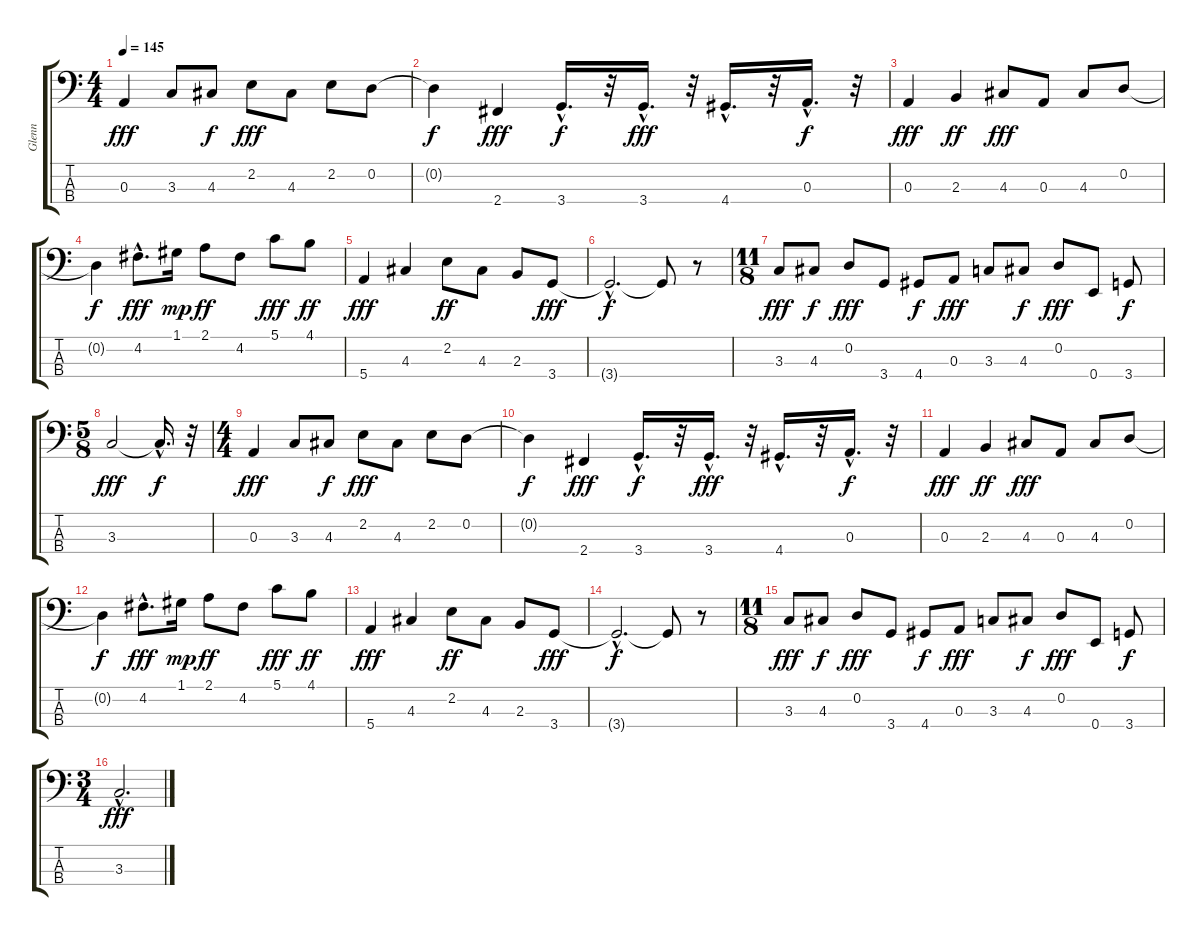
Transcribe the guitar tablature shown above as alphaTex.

\track ("Glenn" "Glenn") {instrument electricbassfinger}
\staff {score tabs}
\tuning (G2 D2 A1 E1) {hide}
\ts (4 4)
\tempo 145
\clef f4
\ks c
0.3.4{dy fff} 3.3.8 4.3.8{dy f} 2.2.8{dy fff} 4.3.8 2.2.8 0.2.8 |
0.2{t}.4{dy f} 2.4.4{dy fff} 3.4{hac}.16{d dy f} r.32 3.4{hac}.16{d dy fff} r.32 4.4{hac}.16{d} r.32 0.3{hac}.16{d dy f} r.32 |
0.3.4{dy fff} 2.3.4{dy ff} 4.3.8{dy fff} 0.3.8 4.3.8 0.2.8 |
0.2{t}.4{dy f} 4.2{hac}.8{d dy fff} 1.1.16{dy mp} 2.1.8{dy ff} 4.2.8 5.1.8{dy fff} 4.1.8{dy ff} |
5.4.4{dy fff} 4.3.4 2.2.8{dy ff} 4.3.8 2.3.8 3.4.8{dy fff} |
3.4{hac t}.2{d dy f} 3.4{t}.8 r.8 |
\ts (11 8)
3.3.8{dy fff} 4.3.8{dy f} 0.2.8{dy fff} 3.4.8 4.4.8{dy f} 0.3.8{dy fff} 3.3.8 4.3.8{dy f} 0.2.8{dy fff} 0.4.8 3.4.8{dy f} |
\ts (5 8)
3.3.2{dy fff} 3.3{hac t}.16{d dy f} r.32 |
\ts (4 4)
0.3.4{dy fff} 3.3.8 4.3.8{dy f} 2.2.8{dy fff} 4.3.8 2.2.8 0.2.8 |
0.2{t}.4{dy f} 2.4.4{dy fff} 3.4{hac}.16{d dy f} r.32 3.4{hac}.16{d dy fff} r.32 4.4{hac}.16{d} r.32 0.3{hac}.16{d dy f} r.32 |
0.3.4{dy fff} 2.3.4{dy ff} 4.3.8{dy fff} 0.3.8 4.3.8 0.2.8 |
0.2{t}.4{dy f} 4.2{hac}.8{d dy fff} 1.1.16{dy mp} 2.1.8{dy ff} 4.2.8 5.1.8{dy fff} 4.1.8{dy ff} |
5.4.4{dy fff} 4.3.4 2.2.8{dy ff} 4.3.8 2.3.8 3.4.8{dy fff} |
3.4{hac t}.2{d dy f} 3.4{t}.8 r.8 |
\ts (11 8)
3.3.8{dy fff} 4.3.8{dy f} 0.2.8{dy fff} 3.4.8 4.4.8{dy f} 0.3.8{dy fff} 3.3.8 4.3.8{dy f} 0.2.8{dy fff} 0.4.8 3.4.8{dy f} |
\ts (3 4)
3.3{hac}.2{d dy fff}
